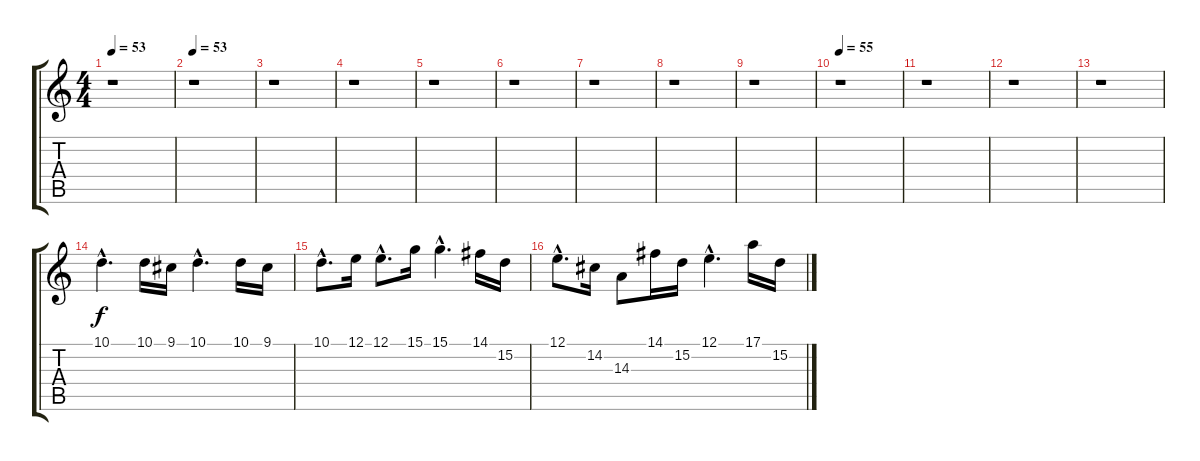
\track "" {instrument clarinet}
\staff {score tabs}
\tuning (E4 B3 G3 D3 A2 E2) {hide}
\ts (4 4)
\tempo 53
\clef g2
\ks c
r.1{dy f instrument clarinet} |
\tempo 53
r.1 |
r.1 |
r.1 |
r.1 |
r.1 |
r.1 |
r.1 |
r.1 |
\tempo 55
r.1 |
r.1 |
r.1 |
r.1 |
10.1{hac}.4{d} 10.1.16 9.1.16 10.1{hac}.4{d} 10.1.16 9.1.16 |
10.1{hac}.8{d} 12.1.16 12.1{hac}.8{d} 15.1.16 15.1{hac}.4{d} 14.1.16 15.2.16 |
12.1{hac}.8{d} 14.2.16 14.3.8 14.1.16 15.2.16 12.1{hac}.4{d} 17.1.16 15.2.16
